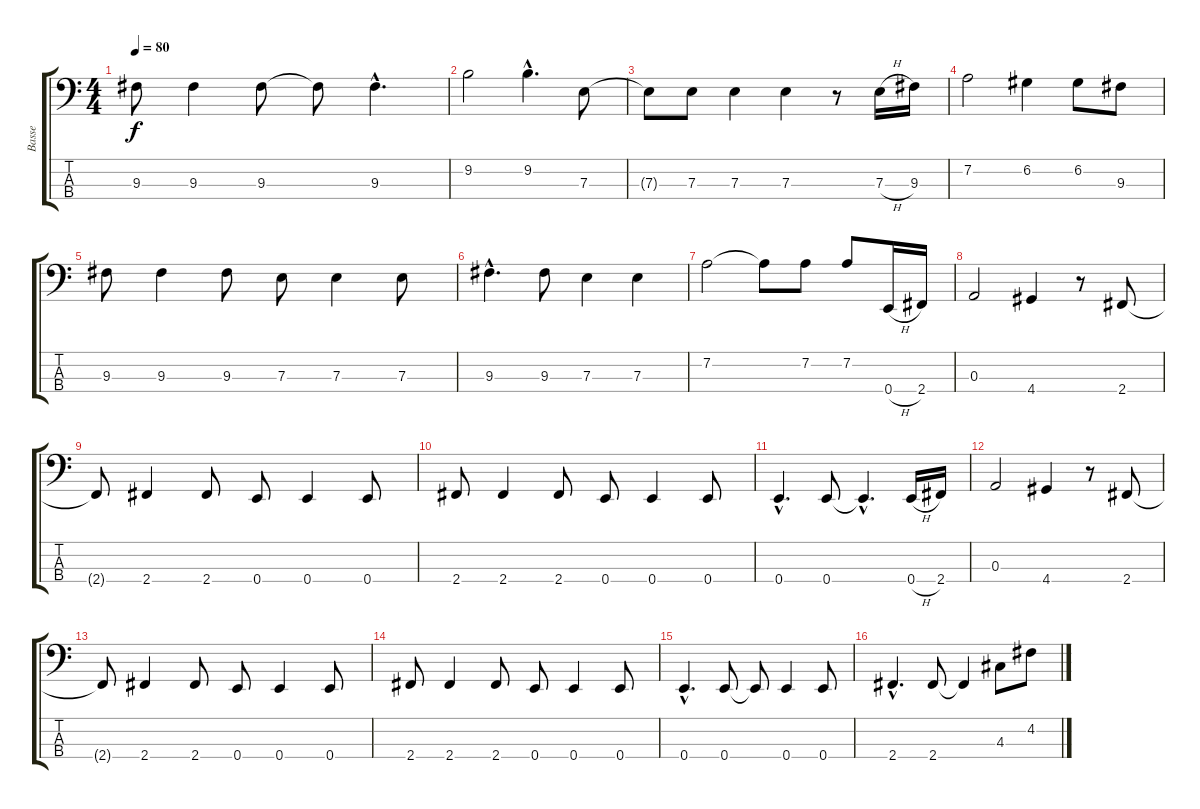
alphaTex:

\track ("Basse" "Basse") {instrument electricbassfinger}
\staff {score tabs}
\tuning (G2 D2 A1 E1) {hide}
\ts (4 4)
\tempo 80
\clef f4
\ks c
9.3.8{dy f} 9.3.4 9.3.8 9.3{t}.8 9.3{hac}.4{d} |
9.2.2 9.2{hac}.4{d} 7.3.8 |
7.3{t}.8 7.3.8 7.3.4 7.3.4 r.8 7.3{h}.16 9.3.16 |
7.2.2 6.2.4 6.2.8 9.3.8 |
9.3.8 9.3.4 9.3.8 7.3.8 7.3.4 7.3.8 |
9.3{hac}.4{d} 9.3.8 7.3.4 7.3.4 |
7.2.2 7.2{t}.8 7.2.8 7.2.8 0.4{h}.16 2.4.16 |
0.3.2 4.4.4 r.8 2.4.8 |
2.4{t}.8 2.4.4 2.4.8 0.4.8 0.4.4 0.4.8 |
2.4.8 2.4.4 2.4.8 0.4.8 0.4.4 0.4.8 |
0.4{hac}.4{d} 0.4.8 0.4{hac t}.4{d} 0.4{h}.16 2.4.16 |
0.3.2 4.4.4 r.8 2.4.8 |
2.4{t}.8 2.4.4 2.4.8 0.4.8 0.4.4 0.4.8 |
2.4.8 2.4.4 2.4.8 0.4.8 0.4.4 0.4.8 |
0.4{hac}.4{d} 0.4.8 0.4{t}.8 0.4.4 0.4.8 |
2.4{hac}.4{d} 2.4.8 2.4{t}.4 4.3.8 4.2.8
